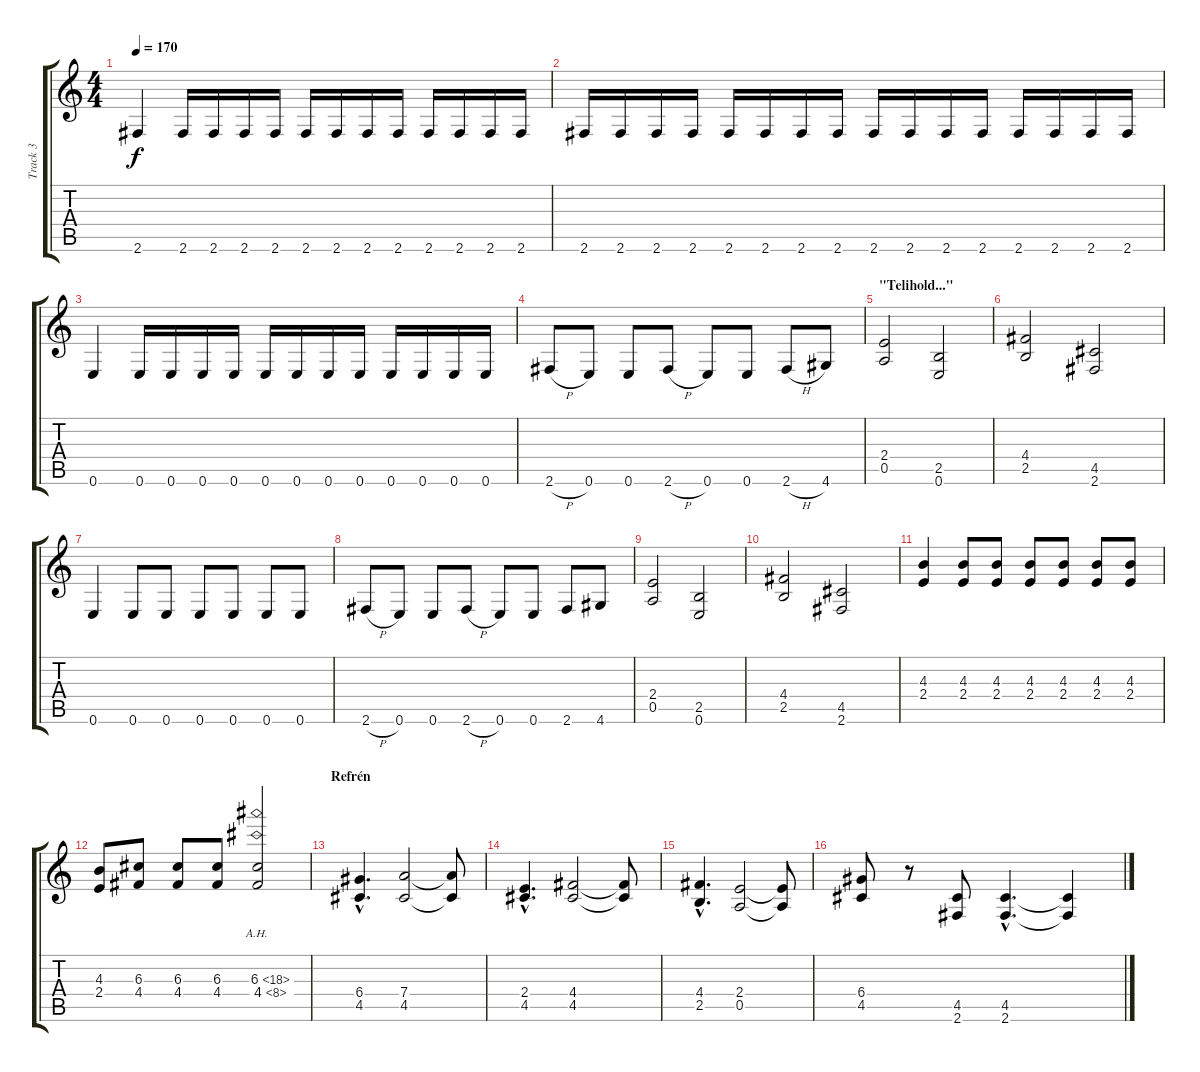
\track ("Track 3" "Track 3") {instrument distortionguitar}
\staff {score tabs}
\tuning (E4 B3 G3 D3 A2 E2) {hide}
\ts (4 4)
\tempo 170
\clef g2
\ks c
2.6.4{dy f} 2.6.16 2.6.16 2.6.16 2.6.16 2.6.16 2.6.16 2.6.16 2.6.16 2.6.16 2.6.16 2.6.16 2.6.16 |
2.6.16 2.6.16 2.6.16 2.6.16 2.6.16 2.6.16 2.6.16 2.6.16 2.6.16 2.6.16 2.6.16 2.6.16 2.6.16 2.6.16 2.6.16 2.6.16 |
0.6.4 0.6.16 0.6.16 0.6.16 0.6.16 0.6.16 0.6.16 0.6.16 0.6.16 0.6.16 0.6.16 0.6.16 0.6.16 |
2.6{h}.8 0.6.8 0.6.8 2.6{h}.8 0.6.8 0.6.8 2.6{h}.8 4.6.8 |
\section ("" "\"Telihold...\"")
(2.4 0.5).2 (2.5 0.6).2 |
(4.4 2.5).2 (4.5 2.6).2 |
0.6.4 0.6.8 0.6.8 0.6.8 0.6.8 0.6.8 0.6.8 |
2.6{h}.8 0.6.8 0.6.8 2.6{h}.8 0.6.8 0.6.8 2.6.8 4.6.8 |
(2.4 0.5).2 (2.5 0.6).2 |
(4.4 2.5).2 (4.5 2.6).2 |
(4.3 2.4).4 (4.3 2.4).8 (4.3 2.4).8 (4.3 2.4).8 (4.3 2.4).8 (4.3 2.4).8 (4.3 2.4).8 |
(4.3 2.4).8 (6.3 4.4).8 (6.3 4.4).8 (6.3 4.4).8 (6.3{ah 12} 4.4{ah 4}).2 |
\section ("" "Refrén")
(6.4{hac} 4.5{hac}).4{d} (7.4 4.5).2 (7.4{t} 4.5{t}).8 |
(2.4{hac} 4.5{hac}).4{d} (4.4 4.5).2 (4.4{t} 4.5{t}).8 |
(4.4{hac} 2.5{hac}).4{d} (2.4 0.5).2 (2.4{t} 0.5{t}).8 |
(6.4 4.5).8 r.8 (4.5 2.6).8 (4.5{hac} 2.6{hac}).4{d} (4.5{t} 2.6{t}).4
